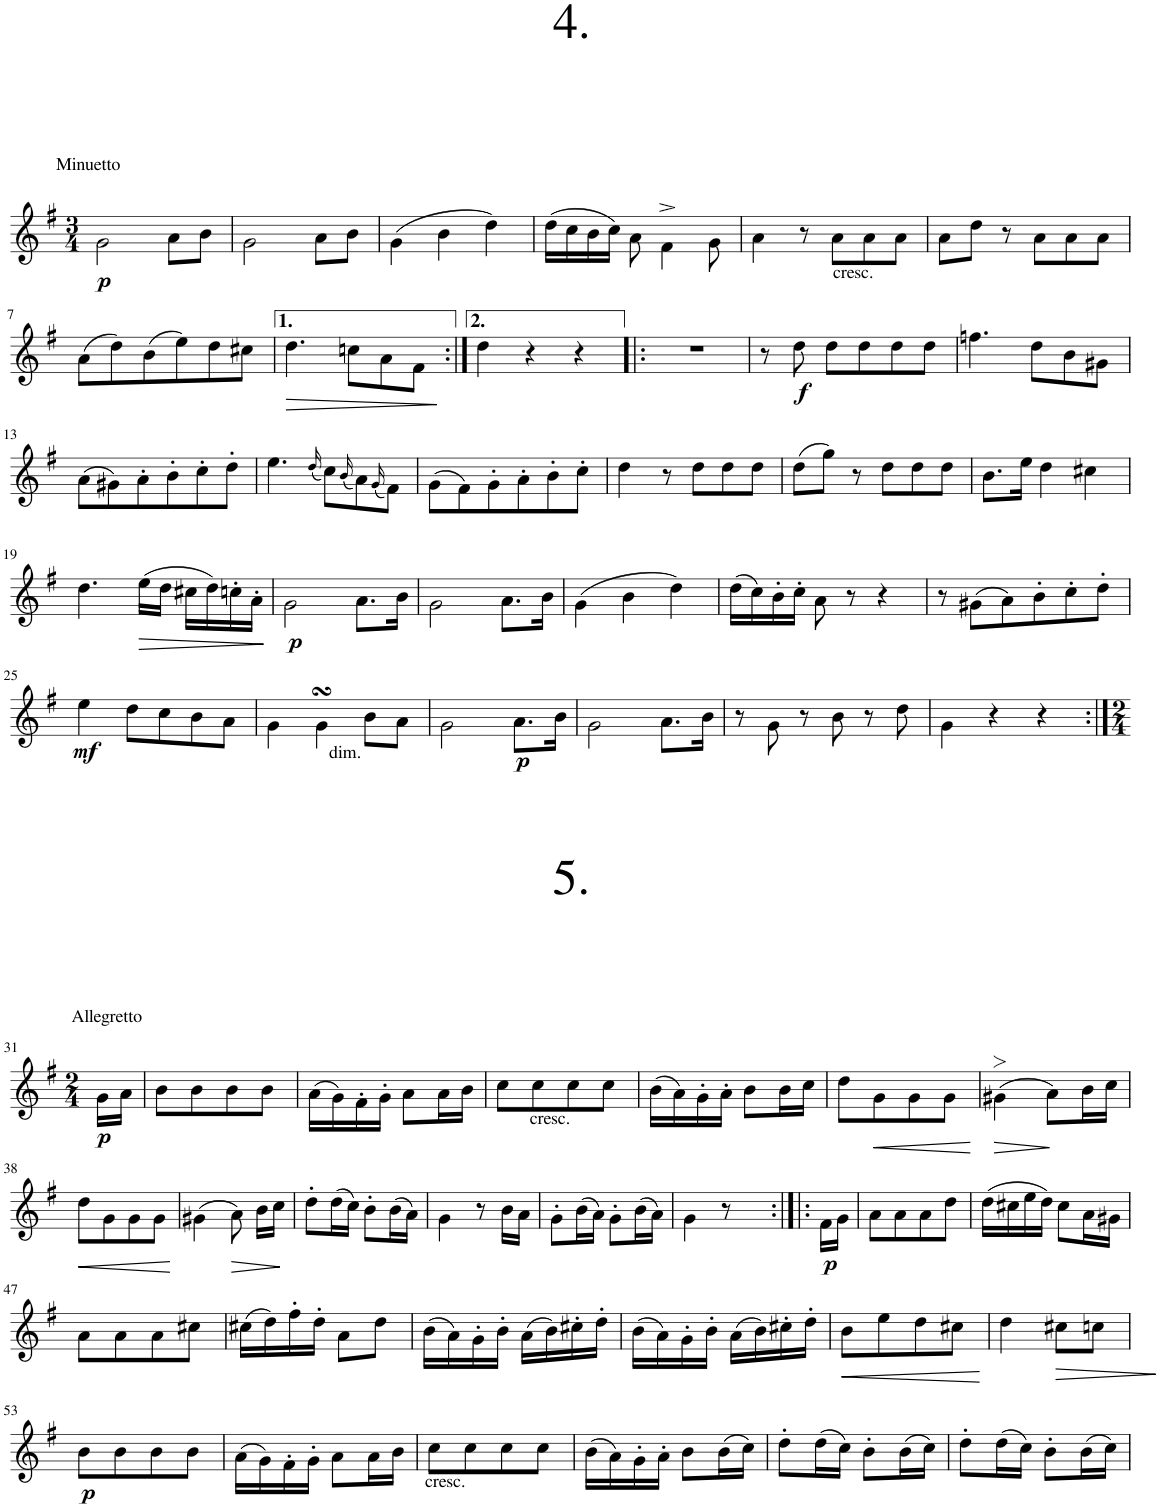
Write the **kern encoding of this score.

**kern	**dynam
*part1	*part1
*staff1	*staff1
*I"Clarinet (Bb)	*
*I'Cla	*
*clefG2	*
*Trd1c2	*
*k[f#]	*
*M3/4	*
=1	=1
!LO:TX:a:t=Minuetto	!
!	!LO:DY:b
2g\	p
8a\L	.
8b\J	.
=2	=2
2g\	.
8a\L	.
8b\J	.
=3	=3
(4g\	.
4b\	.
4dd\)	.
=4	=4
(16dd\LL	.
16cc\	.
16b\	.
16cc\JJ)	.
8a\	.
4f#^\	.
8g\	.
=5	=5
4a\	.
8r	.
!LO:TX:b:t=cresc.	!
8a\L	.
8a\	.
8a\J	.
=6	=6
8a\L	.
8dd\J	.
8r	.
8a\L	.
8a\	.
8a\J	.
!!LO:LB:g=z
=7	=7
(8a\L	.
8dd\)	.
(8b\	.
8ee\)	.
8dd\	.
8cc#X\J	.
=8	=8
!	!LO:HP:b
4.dd\	>
8ccn\L	.
8a\	.
8f#\J	.
.	]
=9:|!	=9:|!
4dd\	.
4r	.
4r	.
=10!|:	=10!|:
2.r	.
=11	=11
8r	.
!	!LO:DY:b
8dd\	f
8dd\L	.
8dd\	.
8dd\	.
8dd\J	.
=12	=12
4.ffn\	.
8dd\L	.
8b\	.
8g#X\J	.
!!LO:LB:g=z
=13	=13
(8a\L	.
8g#X\)	.
8a'\	.
8b'\	.
8cc'\	.
8dd'\J	.
=14	=14
4.ee\	.
(16qdd/	.
8cc\L)	.
(16qb/	.
8a\)	.
(16qg/	.
8f#\J)	.
=15	=15
(8g\L	.
8f#\)	.
8g'\	.
8a'\	.
8b'\	.
8cc'\J	.
=16	=16
4dd\	.
8r	.
8dd\L	.
8dd\	.
8dd\J	.
=17	=17
(8dd\L	.
8gg\J)	.
8r	.
8dd\L	.
8dd\	.
8dd\J	.
=18	=18
8.b\L	.
16ee\Jk	.
4dd\	.
4cc#X\	.
!!LO:LB:g=z
=19	=19
4.dd\	.
!	!LO:HP:b
(16ee\LL	>
16dd\JJ	.
16cc#X\LL	.
16dd\)	.
16ccn'\	.
16a'\JJ	.
.	]
=20	=20
!	!LO:DY:b
2g\	p
8.a\L	.
16b\Jk	.
=21	=21
2g\	.
8.a\L	.
16b\Jk	.
=22	=22
(4g\	.
4b\	.
4dd\)	.
=23	=23
(16dd\LL	.
16cc\)	.
16b'\	.
16cc'\JJ	.
8a\	.
8r	.
4r	.
=24	=24
8r	.
(8g#X\L	.
8a\)	.
8b'\	.
8cc'\	.
8dd'\J	.
!!LO:LB:g=z
=25	=25
!	!LO:DY:b
4ee\	mf
8dd\L	.
8cc\	.
8b\	.
8a\J	.
=26	=26
4g\	.
!LO:TX:b:t=dim.	!
4gsSSs\	.
8b\L	.
8a\J	.
=27	=27
2g\	.
!	!LO:DY:b
8.a\L	p
16b\Jk	.
=28	=28
2g\	.
8.a\L	.
16b\Jk	.
=29	=29
8r	.
8g\	.
8r	.
8b\	.
8r	.
8dd\	.
=30	=30
4g\	.
4r	.
4r	.
!!LO:LB:g=z
=31:|!	=31:|!
*M2/4	*
!LO:TX:a:t=Allegretto	!
!	!LO:DY:b
16g\LL	p
16a\JJ	.
=32	=32
8b\L	.
8b\	.
8b\	.
8b\J	.
=33	=33
(16a\LL	.
16g\)	.
16f#'\	.
16g'\JJ	.
8a\L	.
16a\L	.
16b\JJ	.
=34	=34
8cc\L	.
!LO:TX:b:t=cresc.	!
8cc\	.
8cc\	.
8cc\J	.
=35	=35
(16b\LL	.
16a\)	.
16g'\	.
16a'\JJ	.
8b\L	.
16b\L	.
16cc\JJ	.
=36	=36
8dd\L	.
!	!LO:HP:b
8g\	<
8g\	.
8g\J	.
.	[
=37	=37
!	!LO:HP:b
(4g#X>\	>
8a\L)	.
16b\L	.
16cc\JJ	.
.	]
!!LO:LB:g=z
=38	=38
!	!LO:HP:b
8dd\L	<
8g\	.
8g\	.
8g\J	.
.	[
=39	=39
(4g#X\	.
!	!LO:HP:b
8a\)	>
16b\LL	]
16cc\JJ	.
=40	=40
8dd'\L	.
(16dd\L	.
16cc\JJ)	.
8b'\L	.
(16b\L	.
16a\JJ)	.
=41	=41
4g\	.
8r	.
16b\LL	.
16a\JJ	.
=42	=42
8g'\L	.
(16b\L	.
16a\JJ)	.
8g'\L	.
(16b\L	.
16a\JJ)	.
=43	=43
4g\	.
8r	.
8ryy	.
=44:|!|:	=44:|!|:
!	!LO:DY:b
16f#\LL	p
16g\JJ	.
=45	=45
8a\L	.
8a\	.
8a\	.
8dd\J	.
=46	=46
(16dd\LL	.
16cc#X\	.
16ee\	.
16dd\JJ)	.
8cc#\L	.
16a\L	.
16g#X\JJ	.
!!LO:LB:g=z
=47	=47
8a\L	.
8a\	.
8a\	.
8cc#X\J	.
=48	=48
(16cc#X\LL	.
16dd\)	.
16ff#'\	.
16dd'\JJ	.
8a\L	.
8dd\J	.
=49	=49
(16b\LL	.
16a\)	.
16g'\	.
16b'\JJ	.
(16a\LL	.
16b\)	.
16cc#X'\	.
16dd'\JJ	.
=50	=50
(16b\LL	.
16a\)	.
16g'\	.
16b'\JJ	.
(16a\LL	.
16b\)	.
16cc#X'\	.
16dd'\JJ	.
=51	=51
!	!LO:HP:b
8b\L	<
8ee\	.
8dd\	.
8cc#X\J	.
.	[
=52	=52
4dd\	.
!	!LO:HP:b
8cc#X\L	>
8ccn\J	.
.	]
!!LO:LB:g=z
=53	=53
!	!LO:DY:b
8b\L	p
8b\	.
8b\	.
8b\J	.
=54	=54
(16a\LL	.
16g\)	.
16f#'\	.
16g'\JJ	.
8a\L	.
16a\L	.
16b\JJ	.
=55	=55
!LO:TX:b:t=cresc.	!
8cc\L	.
8cc\	.
8cc\	.
8cc\J	.
=56	=56
(16b\LL	.
16a\)	.
16g'\	.
16a'\JJ	.
8b\L	.
(16b\L	.
16cc\JJ)	.
=57	=57
8dd'\L	.
(16dd\L	.
16cc\JJ)	.
8b'\L	.
(16b\L	.
16cc\JJ)	.
=58	=58
8dd'\L	.
(16dd\L	.
16cc\JJ)	.
8b'\L	.
(16b\L	.
16cc\JJ)	.
=	=
*-	*-
